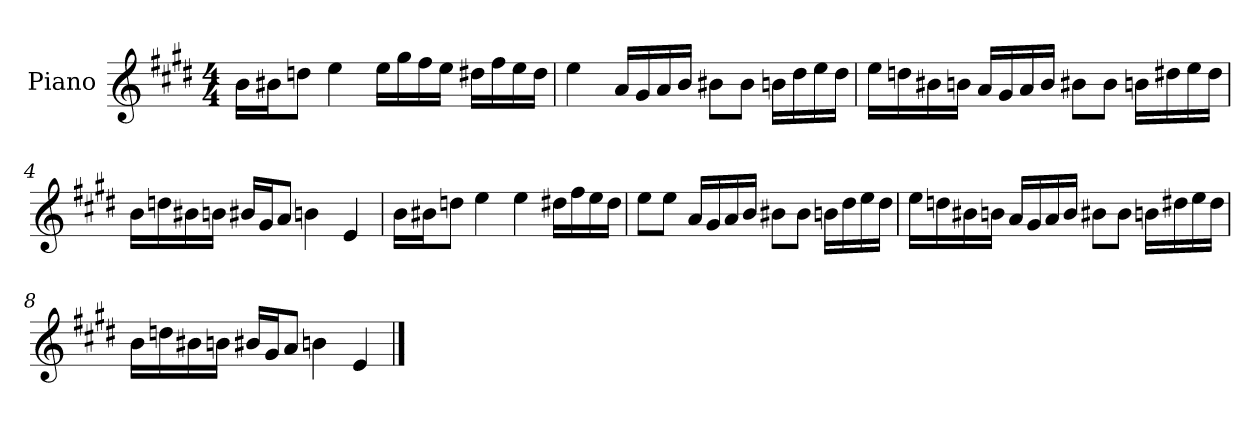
**kern
*part1
*staff1
*I"Piano
*I'P-no
*clefG2
*k[f#c#g#d#]
*M4/4
*MM90
=1
16b\LL
16b#X\J
8ddn\J
4ee\
16ee\LL
16gg#\
16ff#\
16ee\JJ
16dd#X\LL
16ff#\
16ee\
16dd#\JJ
=2
4ee\
16a/LL
16g#/
16a/
16b/JJ
8b#X\L
8b#\J
16bn\LL
16dd#\
16ee\
16dd#\JJ
!!LO:LB:g=z
=3
16ee\LL
16ddn\
16b#X\
16bn\JJ
16a/LL
16g#/
16a/
16b/JJ
8b#X\L
8b#\J
16bn\LL
16dd#X\
16ee\
16dd#\JJ
=4
16b\LL
16ddn\
16b#X\
16bn\JJ
16b#X/LL
16g#/J
8a/J
4bn\
4e/
=5
16b\LL
16b#X\J
8ddn\J
4ee\
4ee\
16dd#X\LL
16ff#\
16ee\
16dd#\JJ
!!LO:LB:g=z
=6
8ee\L
8ee\J
16a/LL
16g#/
16a/
16b/JJ
8b#X\L
8b#\J
16bn\LL
16dd#\
16ee\
16dd#\JJ
=7
16ee\LL
16ddn\
16b#X\
16bn\JJ
16a/LL
16g#/
16a/
16b/JJ
8b#X\L
8b#\J
16bn\LL
16dd#X\
16ee\
16dd#\JJ
=8
16b\LL
16ddn\
16b#X\
16bn\JJ
16b#X/LL
16g#/J
8a/J
4bn\
4e/
==
*-
